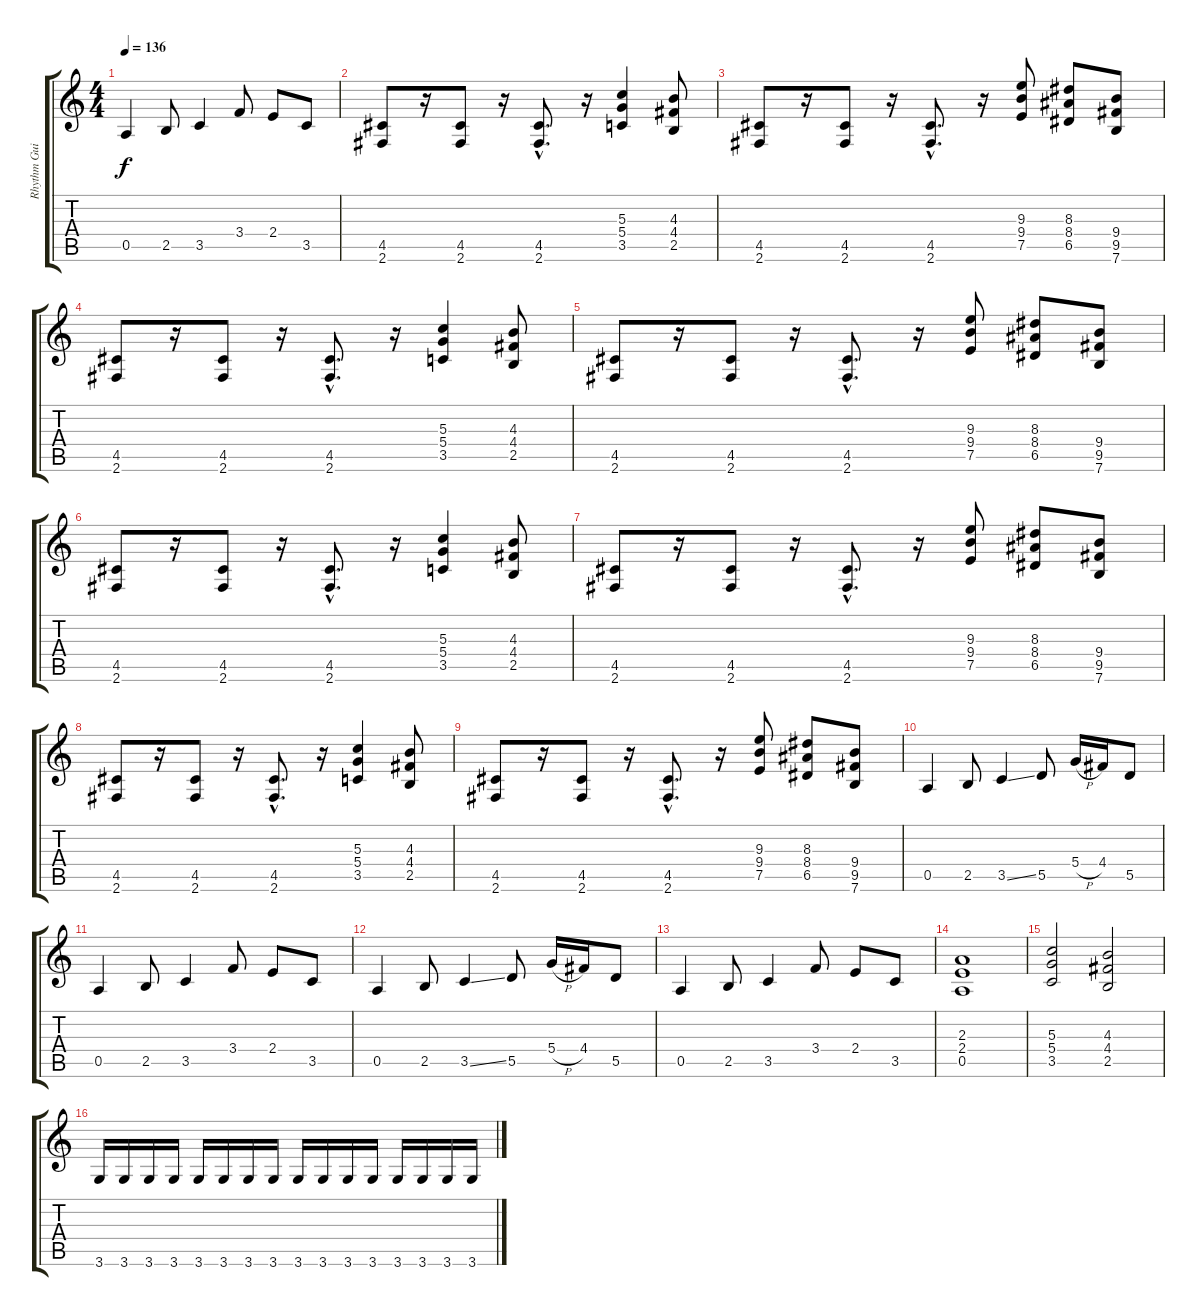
\track ("Rhythm Guitar" "Rhythm Gui") {instrument overdrivenguitar}
\staff {score tabs}
\tuning (E4 B3 G3 D3 A2 E2) {hide}
\ts (4 4)
\tempo 136
\clef g2
\ks c
0.5.4{dy f} 2.5.8 3.5.4 3.4.8 2.4.8 3.5.8 |
(4.5 2.6).8 r.16 (4.5 2.6).8 r.16 (4.5{hac} 2.6{hac}).8{d} r.16 (5.3 5.4 3.5).4 (4.3 4.4 2.5).8 |
(4.5 2.6).8 r.16 (4.5 2.6).8 r.16 (4.5{hac} 2.6{hac}).8{d} r.16 (9.3 9.4 7.5).8 (8.3 8.4 6.5).8 (9.4 9.5 7.6).8 |
(4.5 2.6).8 r.16 (4.5 2.6).8 r.16 (4.5{hac} 2.6{hac}).8{d} r.16 (5.3 5.4 3.5).4 (4.3 4.4 2.5).8 |
(4.5 2.6).8 r.16 (4.5 2.6).8 r.16 (4.5{hac} 2.6{hac}).8{d} r.16 (9.3 9.4 7.5).8 (8.3 8.4 6.5).8 (9.4 9.5 7.6).8 |
(4.5 2.6).8 r.16 (4.5 2.6).8 r.16 (4.5{hac} 2.6{hac}).8{d} r.16 (5.3 5.4 3.5).4 (4.3 4.4 2.5).8 |
(4.5 2.6).8 r.16 (4.5 2.6).8 r.16 (4.5{hac} 2.6{hac}).8{d} r.16 (9.3 9.4 7.5).8 (8.3 8.4 6.5).8 (9.4 9.5 7.6).8 |
(4.5 2.6).8 r.16 (4.5 2.6).8 r.16 (4.5{hac} 2.6{hac}).8{d} r.16 (5.3 5.4 3.5).4 (4.3 4.4 2.5).8 |
(4.5 2.6).8 r.16 (4.5 2.6).8 r.16 (4.5{hac} 2.6{hac}).8{d} r.16 (9.3 9.4 7.5).8 (8.3 8.4 6.5).8 (9.4 9.5 7.6).8 |
0.5.4 2.5.8 3.5{ss}.4 5.5.8 5.4{h}.16 4.4.16 5.5.8 |
0.5.4 2.5.8 3.5.4 3.4.8 2.4.8 3.5.8 |
0.5.4 2.5.8 3.5{ss}.4 5.5.8 5.4{h}.16 4.4.16 5.5.8 |
0.5.4 2.5.8 3.5.4 3.4.8 2.4.8 3.5.8 |
(2.3 2.4 0.5).1 |
(5.3 5.4 3.5).2 (4.3 4.4 2.5).2 |
3.6.16 3.6.16 3.6.16 3.6.16 3.6.16 3.6.16 3.6.16 3.6.16 3.6.16 3.6.16 3.6.16 3.6.16 3.6.16 3.6.16 3.6.16 3.6.16
